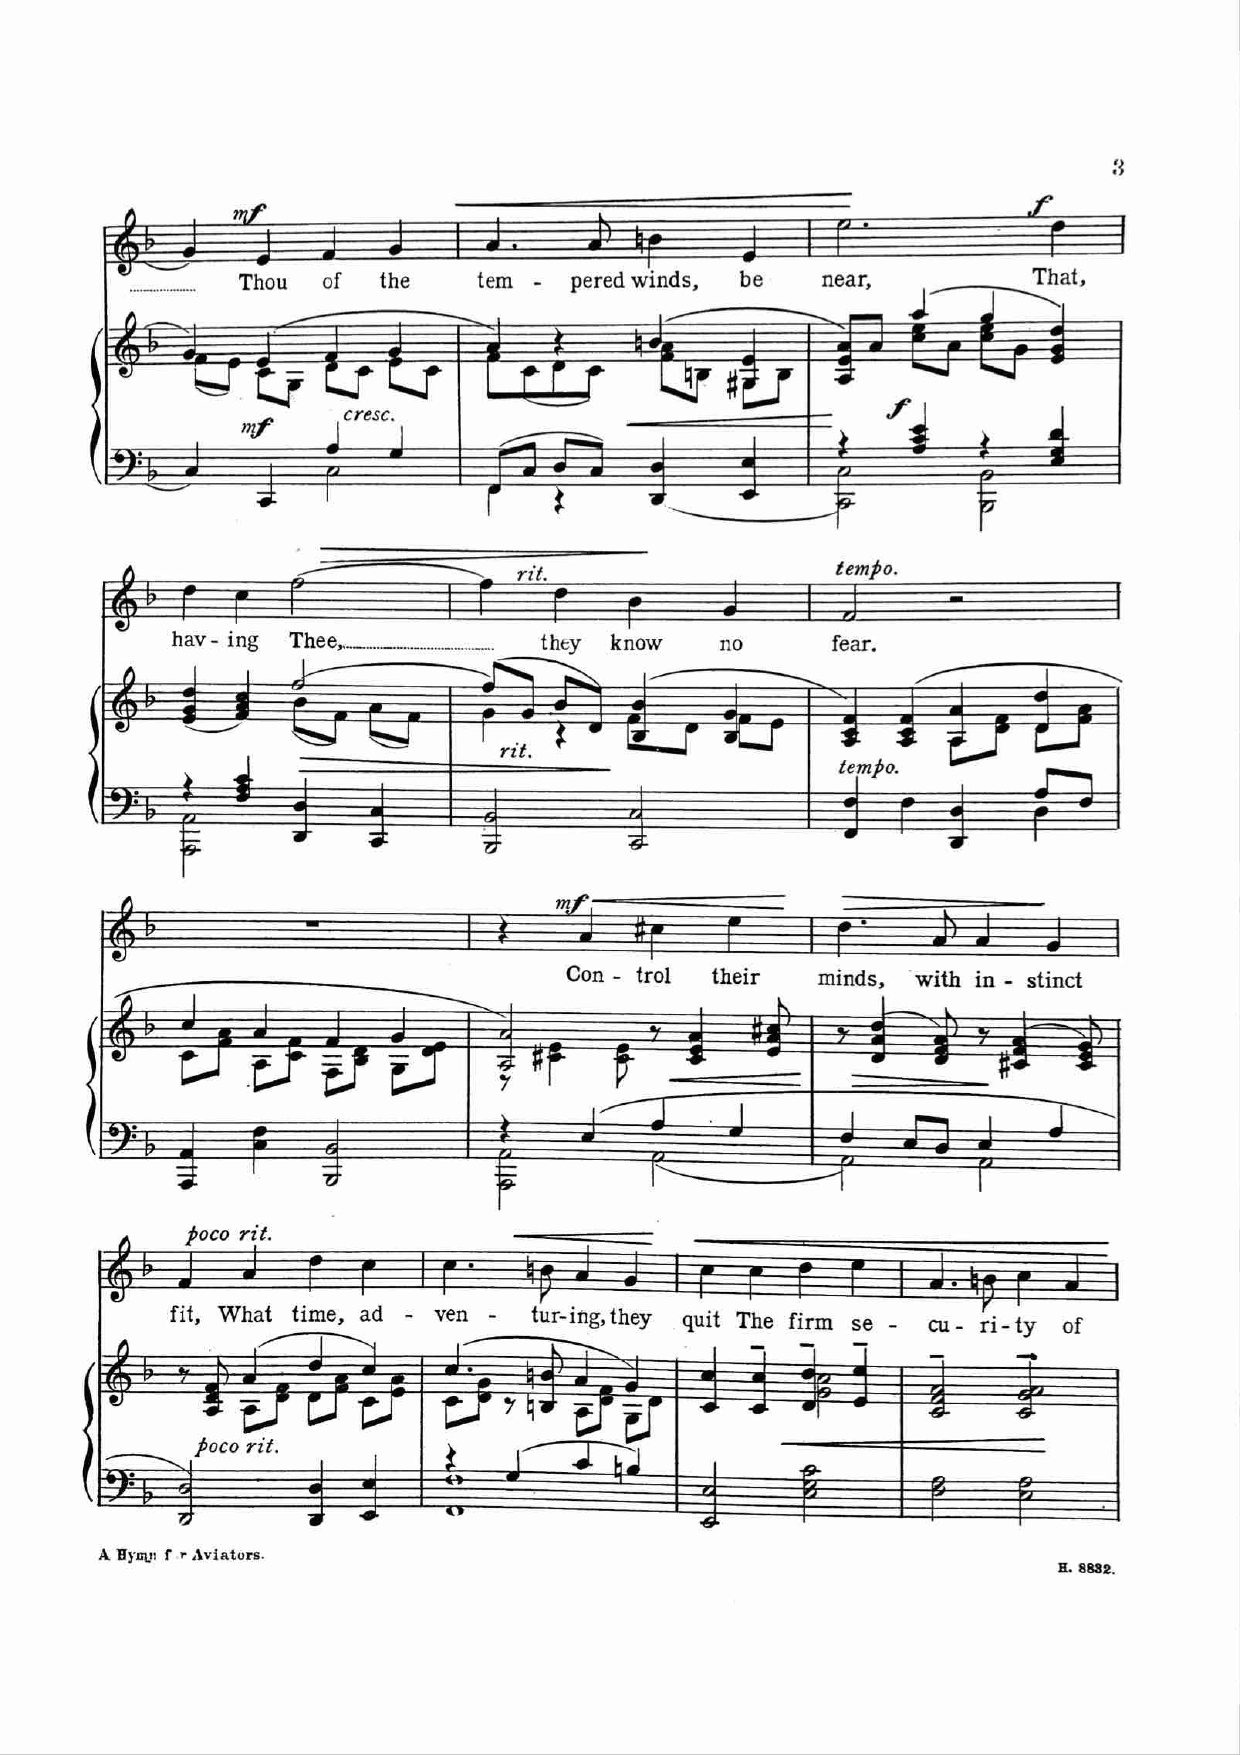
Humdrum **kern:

**kern	**kern	**dynam	**kern	**text	**dynam
*part2	*part2	*part2	*part1	*part1	*part1
*staff3	*staff2	*staff2/3	*staff1	*staff1	*staff1
*I"Piano	*	*	*I"Voice	*	*
*I'Pno	*	*	*	*	*
*clefF4	*clefG2	*	*clefG2	*	*
*k[b-]	*k[b-]	*	*k[b-]	*	*
*M4/4	*M4/4	*	*M4/4	*	*
=22	=22	=22	=22	=22	=22
*^	*^	*	*	*	*
4C/	2ryy	4g/]	(8f\L	.	4g/]	.	.
.	.	.	8e\J)	.	.	.	.
!	!	!	!	!LO:DY:b	!	!	!LO:DY:a
4CC/	.	(4e/	8c\L	mf	4e/	Thou	mf
.	.	.	8G\J	.	.	.	.
!	!	!LO:TX:b:i:t=cresc.	!	!	!	!	!
4A/	2C\	4f/	8d\L	.	4f/	of	.
.	.	.	8c\J	.	.	.	.
4G/	.	4g/	8e\L	.	4g/	the	.
.	.	.	8c\J	.	.	.	.
=23	=23	=23	=23	=23	=23	=23	=23
!	!	!	!	!	!	!	!LO:HP:b
8FF/L	4FF\	4a/)	8f\L	.	4.a/	tem-	<
8C/J	.	.	(8c\	.	.	.	.
8D/L	4r	4r	8d\	.	.	.	.
8C/J	.	.	8c\J)	.	8a/	-pered	.
!	!	!	!	!LO:HP:b	!	!	!
4DD/ 4D/	2ryy	(4bn/	8f\ 8a\L	<	4bn\	winds,	.
.	.	.	8Bn\J	.	.	.	.
4EE/ 4E/	.	4G#X/ 4e/	8G#\L	.	4e/	be	.
.	.	.	8B\J	.	.	.	.
*v	*v	*	*	*	*	*	*
*	*v	*v	*	*	*	*
.	.	.	.	.	[
=24	=24	=24	=24	=24	=24
*^	*^	*	*	*	*
4r	2CC\ 2C\	8A/ 8e/ 8a/L)	4ryy	.	2.ee\	near,	.
.	.	8a/J	.	.	.	.	.
!	!	!	!	!LO:DY:b	!	!	!
4A/ 4c/ 4e/	.	(4aa/	8cc\ 8ee\L	f	.	.	.
.	.	.	8a\J	.	.	.	.
4r	2BBB-\ 2BB-\	4gg/	8cc\ 8ee\L	.	.	.	.
.	.	.	8g\J	.	.	.	.
!	!	!	!	!	!	!	!LO:DY:a
4E/ 4G/ 4d/	.	4dd/)	4e/ 4g/	.	4dd\	That,	f
=25	=25	=25	=25	=25	=25	=25	=25
4r	2AAA\ 2AA\	(<4e/ 4g/ 4dd/	2ryy	.	4dd\	hav-	.
4F/ 4A/ 4c/	.	4f/ 4a/ 4cc/)	.	.	4cc\	-ing	.
!	!	!	!	!LO:HP:b	!	!	!LO:HP:b
4DD/ 4D/	2ryy	[2ff/	(8b-\L	>	[2ff\	Thee,	>
.	.	.	8f\J)	.	.	.	.
4CC/ 4C/	.	.	(8a\L	.	.	.	.
.	.	.	8f\J)	.	.	.	.
*v	*v	*	*	*	*	*	*
=26	=26	=26	=26	=26	=26	=26
!	!	!	!	!LO:TX:i:t=rit.	!	!
2BBB-/ 2BB-/	(8ff/L]	4g\	.	4ff\]	.	.
!	!LO:TX:i:t=rit.	!	!	!	!	!
.	8g/J	.	.	.	.	.
.	8b-/L	4r	.	4dd\	they	.
.	8d/J)	.	[	.	.	.
2CC/ 2C/	(4B-/ 4b-/	8f\L	.	4b-\	know	]
.	.	8d\J	.	.	.	.
.	4B-/ 4g/	8f\L	.	4g/	no	.
.	.	8e\J	.	.	.	.
=27	=27	=27	=27	=27	=27	=27
*^	*	*	*	*	*	*
!	!	!	!	!	!LO:TX:a:B:t=tempo	!	!
!	!	!LO:TX:b:B:t=tempo	!	!	!	!	!
4FF/ 4F/	2.ryy	4A/ 4c/ 4f/)	2ryy	.	2f/	fear.	.
4F\	.	(4A/ 4c/ 4f/	.	.	.	.	.
4DD/ 4D/	.	4A/ 4a/	8A\L	.	2r	.	.
.	.	.	8d\ 8f\J	.	.	.	.
8A/L	4D\	4d/ 4dd/	8d\L	.	.	.	.
8F/J	.	.	8f\ 8a\J	.	.	.	.
*v	*v	*	*	*	*	*	*
=28	=28	=28	=28	=28	=28	=28
4AAA/ 4AA/	4cc/	8c\L	.	1r	.	.
.	.	8f\ 8a\J	.	.	.	.
4C\ 4F\	4a/	8A\L	.	.	.	.
.	.	8c\ 8f\J	.	.	.	.
2BBB-/ 2BB-/	4f/	8F\L	.	.	.	.
.	.	8B-\ 8d\J	.	.	.	.
.	4g/	8G\L	.	.	.	.
.	.	8d\ 8e\J	.	.	.	.
=29	=29	=29	=29	=29	=29	=29
*^	*	*	*	*	*	*
4r	2AAA\ 2AA\	2A/ 2a/)	8r	.	4r	.	.
.	.	.	4c#X\ 4e\	.	.	.	.
!	!	!	!	!	!	!	!LO:HP:b
!	!	!	!	!	!	!	!LO:DY:n=1:a
4E/	.	.	.	.	4a/	Con-	< mf
.	.	.	8c#\ 8e\	.	.	.	.
4A/	[2AA\	8r	2ryy	.	4cc#X\	-trol	.
!	!	!	!	!LO:HP:b	!	!	!
.	.	4c#/ 4e/ 4a/	.	<	.	.	.
4G/	.	.	.	.	4ee\	their	.
.	.	8e/ 8a/ 8cc#X/	.	.	.	.	.
*v	*v	*	*	*	*	*	*
*	*v	*v	*	*	*	*
.	.	]	.	.	[
=30	=30	=30	=30	=30	=30
*^	*	*	*	*	*
!	!	!	!LO:HP:b	!	!	!LO:HP:b
4F/	2AA\]	8r	>	4.dd\	minds,	>
.	.	(>4d/ 4a/ 4dd/	.	.	.	.
8E/L	.	.	.	.	.	.
8D/J	.	8d/ 8f/ 8a/)	.	8a/	with	.
4E/	2AA\	8r	.	4a/	in-	.
.	.	(>4c#X/ 4f/ 4a/	[	.	.	.
4A/	.	.	.	4g/	-stinct	]
.	.	8c#/ 8e/ 8g/)	.	.	.	.
*v	*v	*	*	*	*	*
=31	=31	=31	=31	=31	=31
*	*^	*	*	*	*
!	!	!	!	!LO:TX:i:t=poco rit.	!	!
2DD/ 2D/	8r	4ryy	.	4f/	fit,	.
!	!LO:TX:i:t=poco rit.	!	!	!	!	!
.	8A/ 8d/ 8f/	.	.	.	.	.
.	(4a/	8A\L	.	4a/	What	.
.	.	8d\ 8f\J	.	.	.	.
4DD/ 4D/	4dd/	8d\L	.	4dd\	time,	.
.	.	8f\ 8a\J	.	.	.	.
4EE/ 4E/	4cc/)	8c\L	.	4cc\	ad-	.
.	.	8e\ 8a\J	.	.	.	.
=32	=32	=32	=32	=32	=32	=32
*^	*	*	*	*	*	*
!	!	!	!	!	!	!	!LO:HP:b
4r	1FF 1F	(4.cc/	8c\L	.	4.cc\	-ven-	<
.	.	.	8d\ 8g\J	.	.	.	.
4G/	.	.	8r	.	.	.	.
.	.	8Bn/ 8bn/	8ryy	.	8bn\	-tur-	.
4c/	.	4a/	8A\L	.	4a/	-ing,	.
.	.	.	8d\ 8f\J	.	.	.	.
4Bn/	.	4g/)	8G\L	.	4g/	they	.
.	.	.	8d\J	.	.	.	.
*v	*v	*	*	*	*	*	*
*	*v	*v	*	*	*	*
.	.	.	.	.	[
=33	=33	=33	=33	=33	=33
*	*^	*	*	*	*
2EE/ 2E/	4c/ 4cc/	2ryy	.	4cc\	quit	.
.	4c/~> 4cc/~>	.	.	4cc\	The	.
2E\ 2G\ 2c\	4d/~ 4dd/~	2g\ 2cc\	.	4dd\	firm	.
.	4e/~ 4ee/~	.	.	4ee\	se-	.
*	*v	*v	*	*	*	*
=34	=34	=34	=34	=34	=34
2F\ 2A\	2c/~> 2f/~> 2a/~>	.	4.a/	-cu-	.
.	.	.	8bn\	-ri-	.
2E\ 2A\	2c/~> 2g/~> 2a/~>	]	4cc\	-ty	.
.	.	.	4a/	of	.
=	=	=	=	=	=
*-	*-	*-	*-	*-	*-
